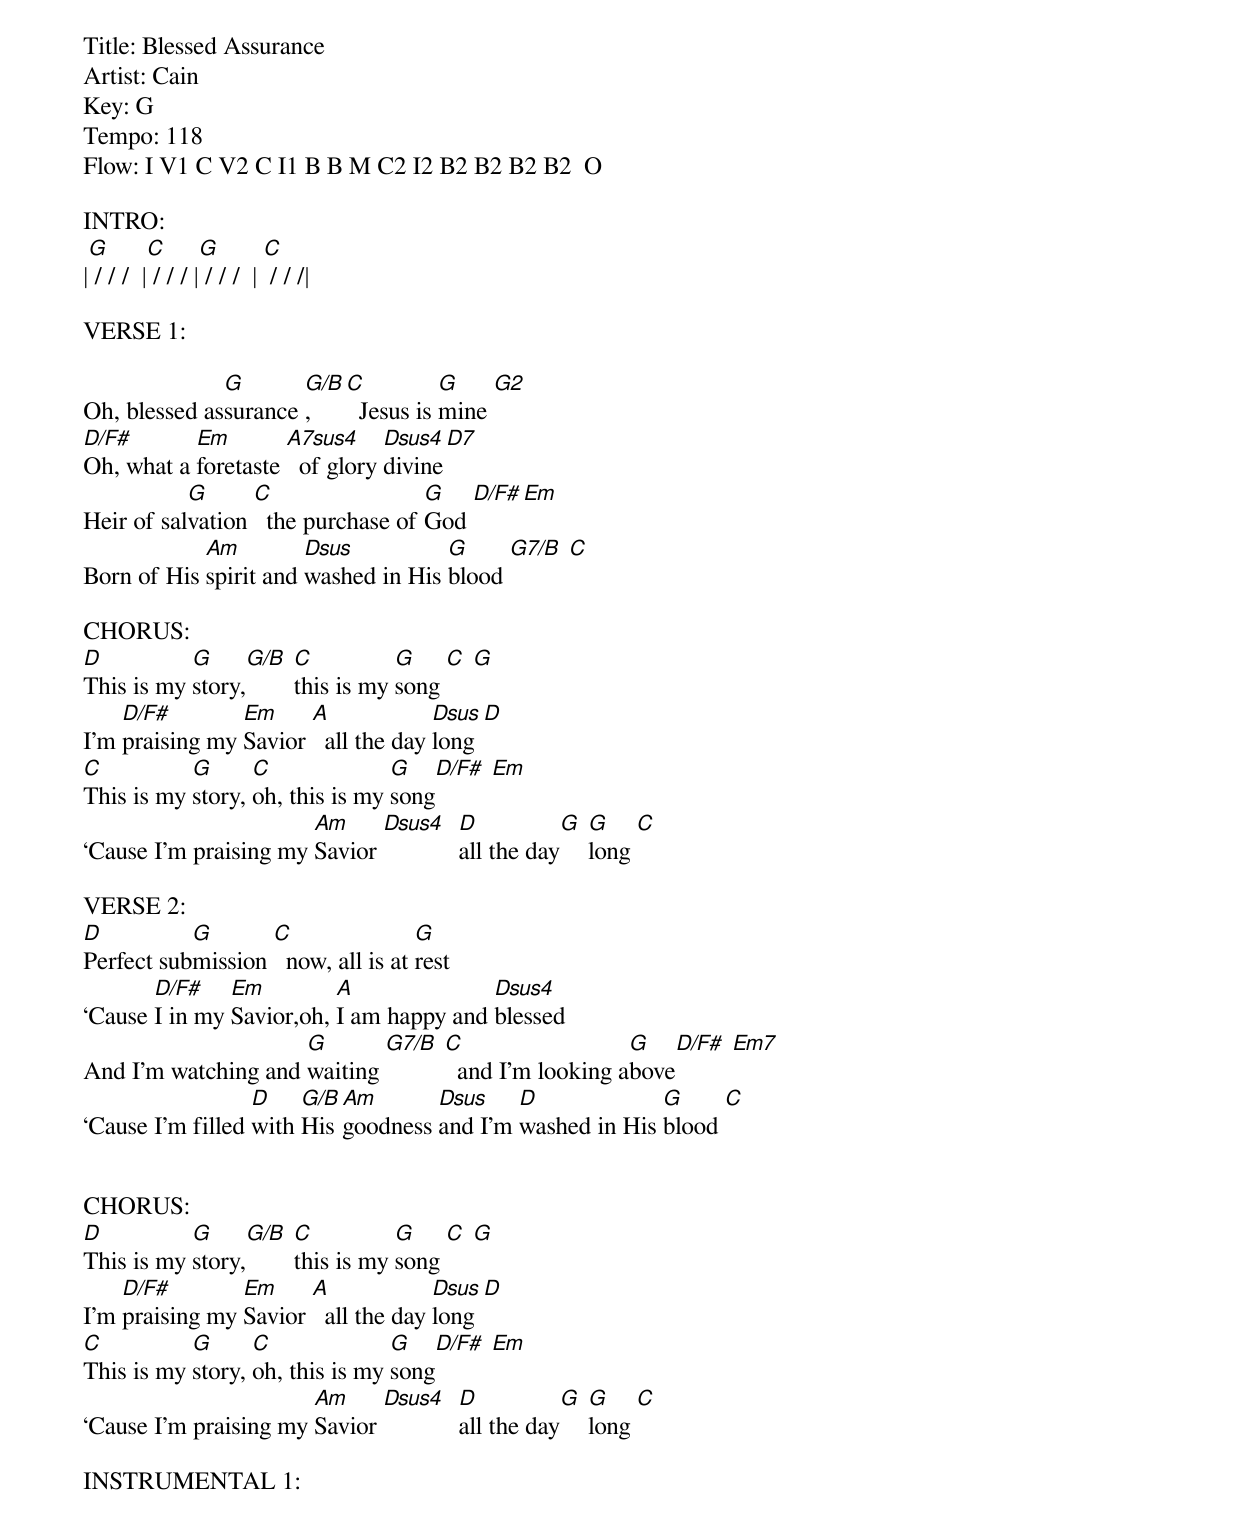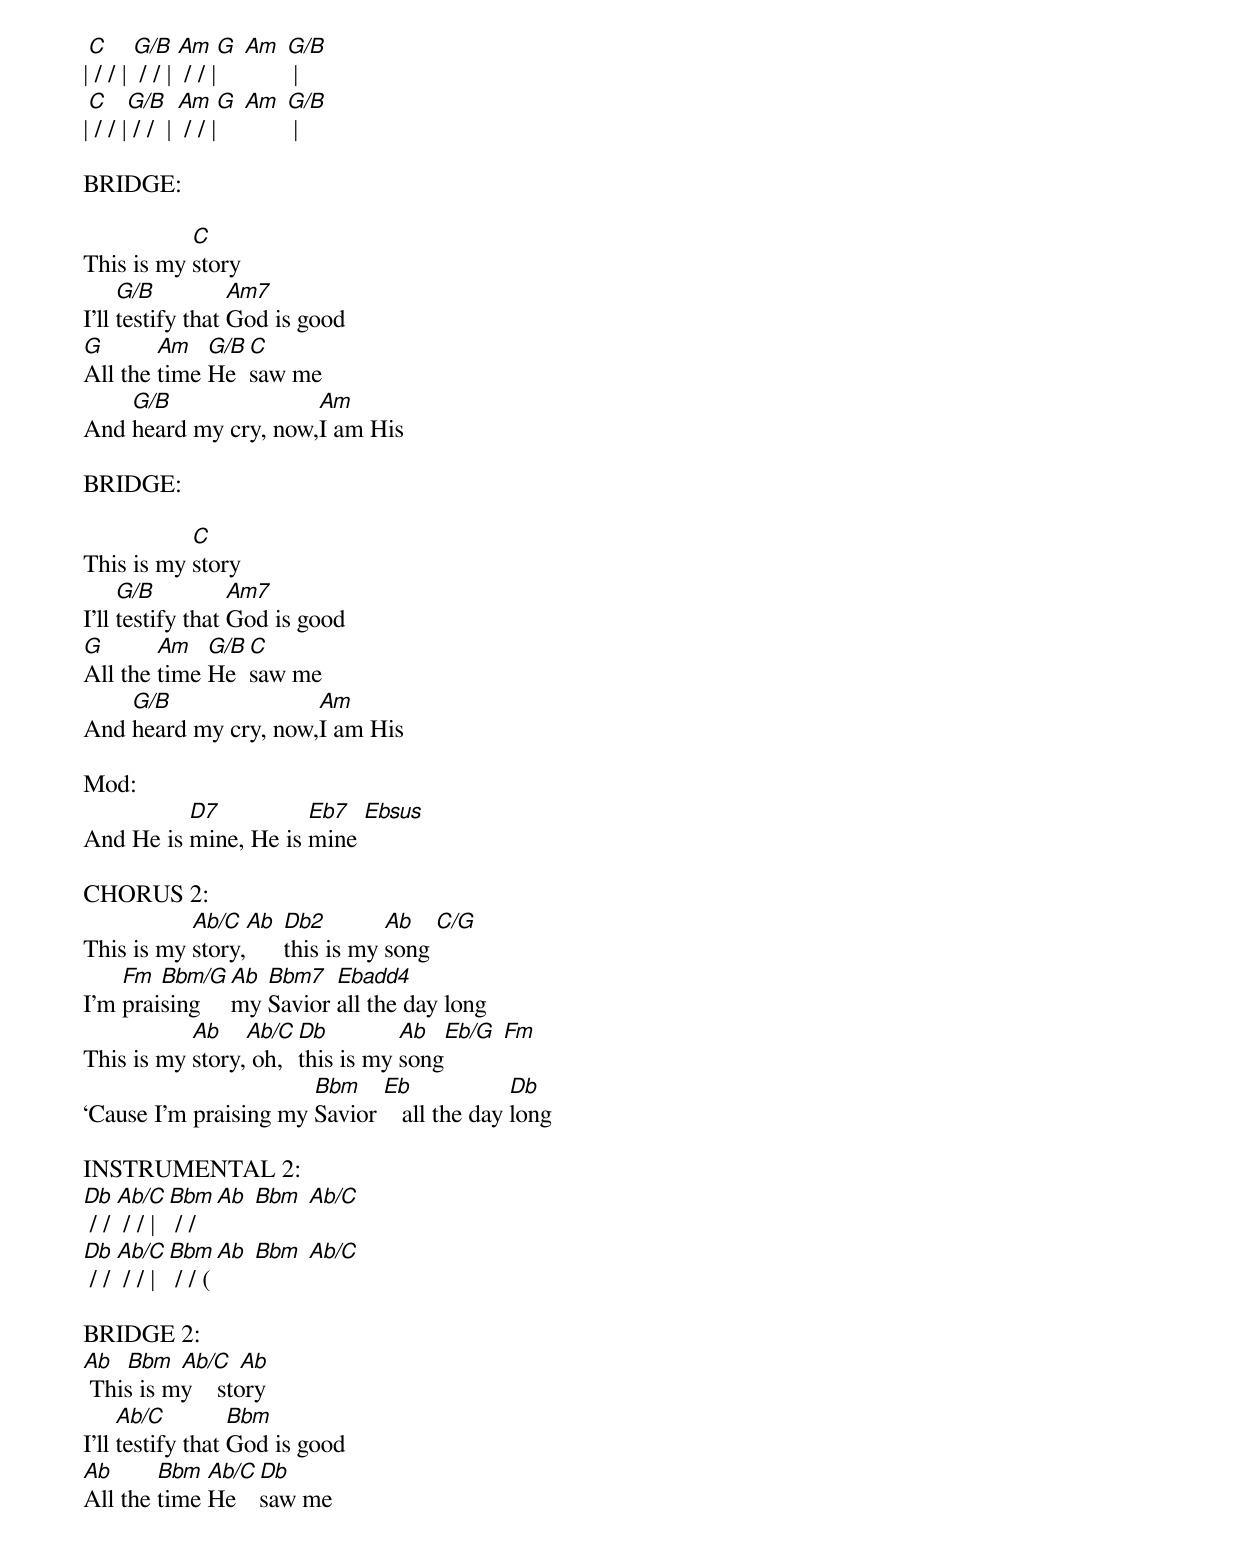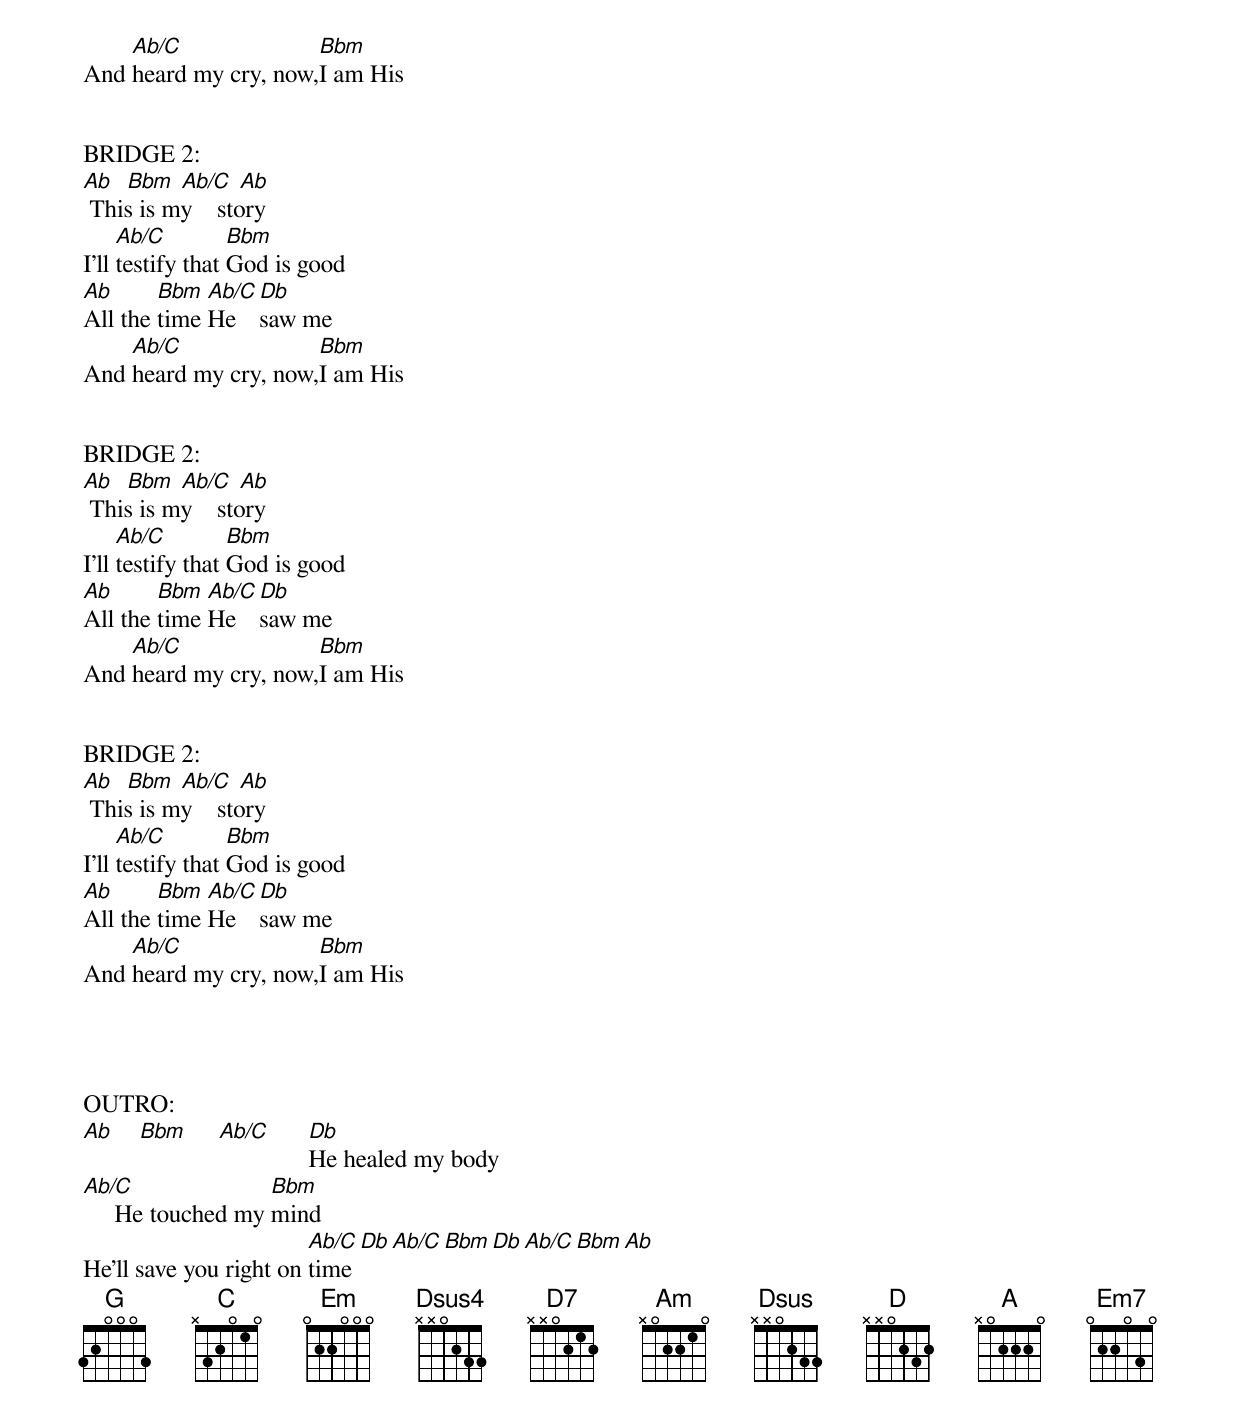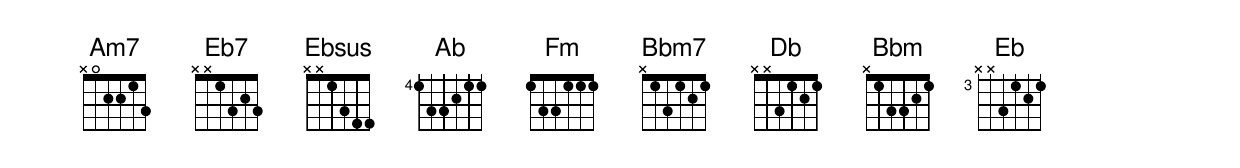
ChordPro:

Title: Blessed Assurance
Artist: Cain
Key: G
Tempo: 118
Flow: I V1 C V2 C I1 B B M C2 I2 B2 B2 B2 B2  O

INTRO:
|[G] / / /  |[C] / / / |[G] / / /  | [C] / / /|

VERSE 1:

Oh, blessed as[G]surance [G/B],[C]  Jesus is [G]mine [G2]
[D/F#]Oh, what a [Em]foretaste [A7sus4]  of glory [Dsus4]divine[D7]
Heir of sal[G]vation [C]  the purchase of [G]God [D/F#][Em]
Born of His [Am]spirit and [Dsus]washed in His [G]blood [G7/B] [C]

CHORUS:
[D]This is my [G]story,[G/B] [C]this is my [G]song [C] [G]
I’m [D/F#]praising my [Em]Savior [A]  all the day [Dsus]long [D]
[C]This is my [G]story, [C]oh, this is my [G]song[D/F#] [Em]
‘Cause I’m praising my [Am]Savior [Dsus4]  [D]all the day[G] [G]long [C]

VERSE 2:
[D]Perfect sub[G]mission [C]  now, all is at [G]rest
‘Cause [D/F#]I in my [Em]Savior,oh, [A]I am happy and [Dsus4]blessed
And I’m watching and [G]waiting [G7/B] [C]  and I’m looking a[G]bove[D/F#] [Em7]
‘Cause I’m filled [D]with [G/B]His [Am]goodness [Dsus]and I’m [D]washed in His [G]blood [C]


CHORUS:
[D]This is my [G]story,[G/B] [C]this is my [G]song [C] [G]
I’m [D/F#]praising my [Em]Savior [A]  all the day [Dsus]long [D]
[C]This is my [G]story, [C]oh, this is my [G]song[D/F#] [Em]
‘Cause I’m praising my [Am]Savior [Dsus4]  [D]all the day[G] [G]long [C]

INSTRUMENTAL 1:
|[C] / / | [G/B] / / | [Am] / / |[G] [Am] [G/B] |
|[C] / / |[G/B] / /  | [Am] / / |[G] [Am] [G/B] |

BRIDGE:

This is my [C]story
I’ll [G/B]testify that [Am7]God is good
[G]All the [Am]time [G/B]He [C]saw me
And [G/B]heard my cry, now,[Am]I am His

BRIDGE:

This is my [C]story
I’ll [G/B]testify that [Am7]God is good
[G]All the [Am]time [G/B]He [C]saw me
And [G/B]heard my cry, now,[Am]I am His

Mod:
And He is [D7]mine, He is [Eb7]mine [Ebsus]

CHORUS 2:
This is my [Ab/C]story,[Ab] [Db2]this is my [Ab]song [C/G]
I’m [Fm]prai[Bbm/G]sing [Ab]my [Bbm7]Savior [Ebadd4]all the day long
This is my [Ab]story,[Ab/C] oh, [Db]this is my [Ab]song[Eb/G] [Fm]
‘Cause I’m praising my [Bbm]Savior [Eb]   all the day [Db]long

INSTRUMENTAL 2:
[Db] / / [Ab/C] / / | [Bbm] / / [Ab] [Bbm] [Ab/C]
[Db] / / [Ab/C] / / | [Bbm] / / ([Ab] [Bbm] [Ab/C]

BRIDGE 2:
[Ab]  [Bbm] [Ab/C] [Ab]
 This is my    story
I’ll [Ab/C]testify that [Bbm]God is good
[Ab]All the [Bbm]time [Ab/C]He   [Db]saw me
And [Ab/C]heard my cry, now,[Bbm]I am His


BRIDGE 2:
[Ab]  [Bbm] [Ab/C] [Ab]
 This is my    story
I’ll [Ab/C]testify that [Bbm]God is good
[Ab]All the [Bbm]time [Ab/C]He   [Db]saw me
And [Ab/C]heard my cry, now,[Bbm]I am His


BRIDGE 2:
[Ab]  [Bbm] [Ab/C] [Ab]
 This is my    story
I’ll [Ab/C]testify that [Bbm]God is good
[Ab]All the [Bbm]time [Ab/C]He   [Db]saw me
And [Ab/C]heard my cry, now,[Bbm]I am His


BRIDGE 2:
[Ab]  [Bbm] [Ab/C] [Ab]
 This is my    story
I’ll [Ab/C]testify that [Bbm]God is good
[Ab]All the [Bbm]time [Ab/C]He   [Db]saw me
And [Ab/C]heard my cry, now,[Bbm]I am His




OUTRO:
[Ab]    [Bbm]     [Ab/C]      [Db]He healed my body
[Ab/C]     He touched my [Bbm]mind
He’ll save you right on [Ab/C]time [Db][Ab/C][Bbm][Db][Ab/C][Bbm][Ab]
